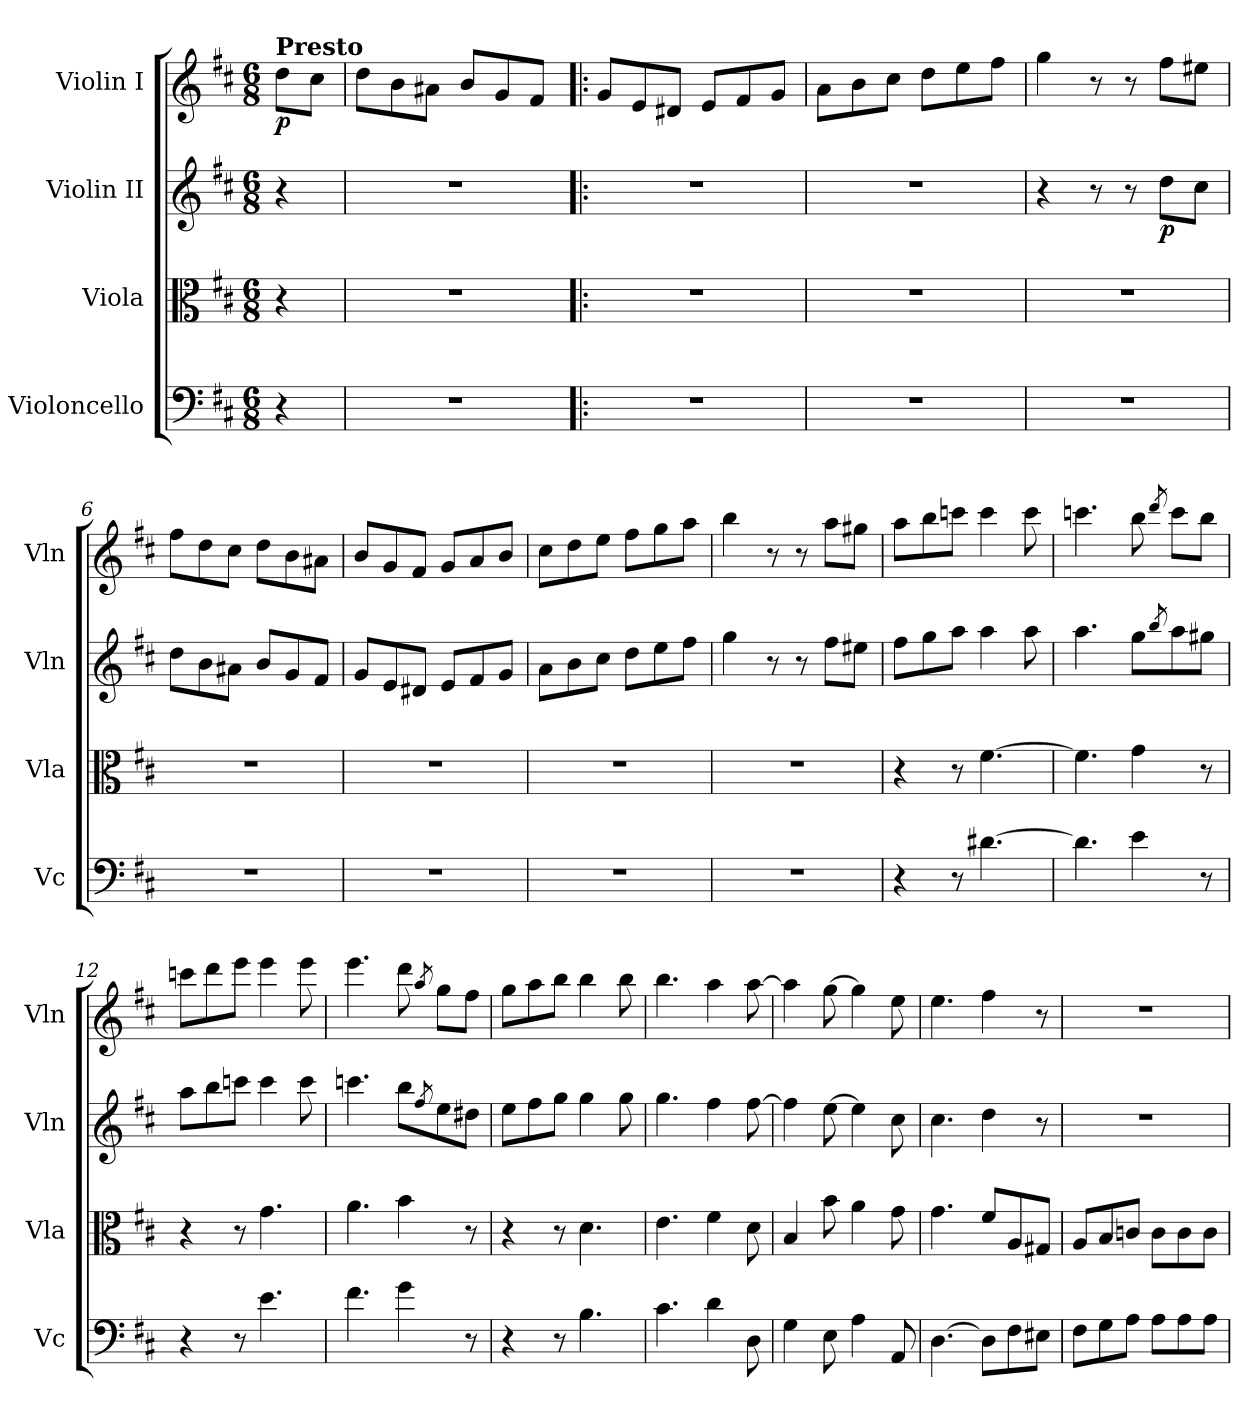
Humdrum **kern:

**kern	**kern	**kern	**dynam	**kern	**dynam
*part4	*part3	*part2	*part2	*part1	*part1
*staff4	*staff3	*staff2	*staff2	*staff1	*staff1
*I"Violoncello	*I"Viola	*I"Violin II	*	*I"Violin I	*
*I'Vc	*I'Vla	*I'Vln	*	*I'Vln	*
*clefF4	*clefC3	*clefG2	*	*clefG2	*
*k[f#c#]	*k[f#c#]	*k[f#c#]	*	*k[f#c#]	*
*M6/8	*M6/8	*M6/8	*	*M6/8	*
=1	=1	=1	=1	=1	=1
!	!	!	!	!LO:TX:a:B:t=Presto	!
!	!	!	!	!	!LO:DY:b
4r	4r	4r	.	8dd\L	p
.	.	.	.	8cc#\J	.
=2	=2	=2	=2	=2	=2
2.r	2.r	2.r	.	8dd\L	.
.	.	.	.	8b\	.
.	.	.	.	8a#X\J	.
.	.	.	.	8b/L	.
.	.	.	.	8g/	.
.	.	.	.	8f#/J	.
=3!|:	=3!|:	=3!|:	=3!|:	=3!|:	=3!|:
2.r	2.r	2.r	.	8g/L	.
.	.	.	.	8e/	.
.	.	.	.	8d#X/J	.
.	.	.	.	8e/L	.
.	.	.	.	8f#/	.
.	.	.	.	8g/J	.
!!LO:LB:g=z
=4	=4	=4	=4	=4	=4
2.r	2.r	2.r	.	8a\L	.
.	.	.	.	8b\	.
.	.	.	.	8cc#\J	.
.	.	.	.	8dd\L	.
.	.	.	.	8ee\	.
.	.	.	.	8ff#\J	.
=5	=5	=5	=5	=5	=5
2.r	2.r	4r	.	4gg\	.
.	.	8r	.	8r	.
.	.	8r	.	8r	.
!	!	!	!LO:DY:b	!	!
.	.	8dd\L	p	8ff#\L	.
.	.	8cc#\J	.	8ee#X\J	.
=6	=6	=6	=6	=6	=6
2.r	2.r	8dd\L	.	8ff#\L	.
.	.	8b\	.	8dd\	.
.	.	8a#X\J	.	8cc#\J	.
.	.	8b/L	.	8dd\L	.
.	.	8g/	.	8b\	.
.	.	8f#/J	.	8a#X\J	.
=7	=7	=7	=7	=7	=7
2.r	2.r	8g/L	.	8b/L	.
.	.	8e/	.	8g/	.
.	.	8d#X/J	.	8f#/J	.
.	.	8e/L	.	8g/L	.
.	.	8f#/	.	8a/	.
.	.	8g/J	.	8b/J	.
=8	=8	=8	=8	=8	=8
2.r	2.r	8a\L	.	8cc#\L	.
.	.	8b\	.	8dd\	.
.	.	8cc#\J	.	8ee\J	.
.	.	8dd\L	.	8ff#\L	.
.	.	8ee\	.	8gg\	.
.	.	8ff#\J	.	8aa\J	.
!!LO:PB:g=z
=9	=9	=9	=9	=9	=9
2.r	2.r	4gg\	.	4bb\	.
.	.	8r	.	8r	.
.	.	8r	.	8r	.
.	.	8ff#\L	.	8aa\L	.
.	.	8ee#X\J	.	8gg#X\J	.
=10	=10	=10	=10	=10	=10
4r	4r	8ff#\L	.	8aa\L	.
.	.	8gg\	.	8bb\	.
8r	8r	8aa\J	.	8cccn\J	.
[4.d#X\	[4.f#\	4aa\	.	4ccc\	.
.	.	8aa\	.	8ccc\	.
=11	=11	=11	=11	=11	=11
4.d#\]	4.f#\]	4.aa\	.	4.cccn\	.
4e\	4g\	8gg\L	.	8bb\	.
.	.	8qbb/	.	8qddd/	.
.	.	8aa\	.	8ccc\L	.
8r	8r	8gg#X\J	.	8bb\J	.
=12	=12	=12	=12	=12	=12
4r	4r	8aa\L	.	8cccn\L	.
.	.	8bb\	.	8ddd\	.
8r	8r	8cccn\J	.	8eee\J	.
4.e\	4.g\	4ccc\	.	4eee\	.
.	.	8ccc\	.	8eee\	.
!!LO:LB:g=z
=13	=13	=13	=13	=13	=13
4.f#\	4.a\	4.cccn\	.	4.eee\	.
4g\	4b\	8bb\L	.	8ddd\	.
.	.	8qff#/	.	8qaa/	.
.	.	8ee\	.	8gg\L	.
8r	8r	8dd#X\J	.	8ff#\J	.
!!LO:PB:g=z
=14	=14	=14	=14	=14	=14
4r	4r	8ee\L	.	8gg\L	.
.	.	8ff#\	.	8aa\	.
8r	8r	8gg\J	.	8bb\J	.
4.B\	4.d\	4gg\	.	4bb\	.
.	.	8gg\	.	8bb\	.
=15	=15	=15	=15	=15	=15
4.c#\	4.e\	4.gg\	.	4.bb\	.
4d\	4f#\	4ff#\	.	4aa\	.
8D\	8d\	[8ff#\	.	[8aa\	.
=16	=16	=16	=16	=16	=16
4G\	4B/	4ff#\]	.	4aa\]	.
8E\	8b\	[8ee\	.	[8gg\	.
4A\	4a\	4ee\]	.	4gg\]	.
8AA/	8g\	8cc#\	.	8ee\	.
=17	=17	=17	=17	=17	=17
[4.D\	4.g\	4.cc#\	.	4.ee\	.
8D\L]	8f#/L	4dd\	.	4ff#\	.
8F#\	8A/	.	.	.	.
8E#X\J	8G#X/J	8r	.	8r	.
=18	=18	=18	=18	=18	=18
8F#\L	8A/L	2.r	.	2.r	.
8G\	8B/	.	.	.	.
8A\J	8cn/J	.	.	.	.
8A\L	8c\L	.	.	.	.
8A\	8c\	.	.	.	.
8A\J	8c\J	.	.	.	.
=	=	=	=	=	=
*-	*-	*-	*-	*-	*-
